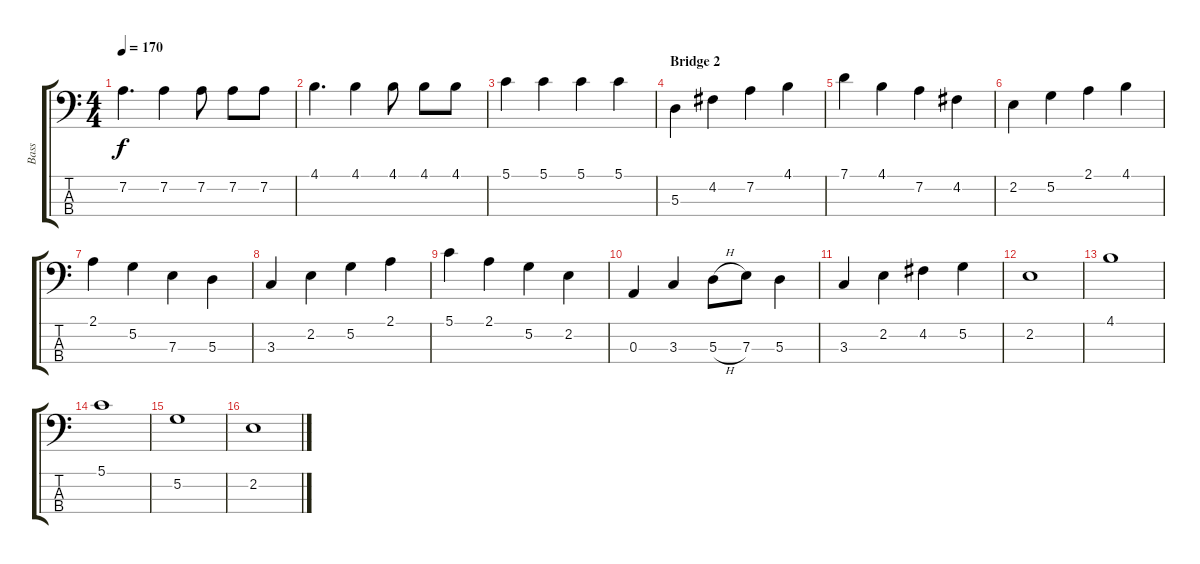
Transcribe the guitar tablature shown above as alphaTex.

\track ("Bass" "Bass") {instrument electricbassfinger}
\staff {score tabs}
\tuning (G2 D2 A1 E1) {hide}
\ts (4 4)
\tempo 170
\clef f4
\ks c
7.2.4{d dy f} 7.2.4 7.2.8 7.2.8 7.2.8 |
4.1.4{d} 4.1.4 4.1.8 4.1.8 4.1.8 |
5.1.4 5.1.4 5.1.4 5.1.4 |
\section ("" "Bridge 2")
5.3.4 4.2.4 7.2.4 4.1.4 |
7.1.4 4.1.4 7.2.4 4.2.4 |
2.2.4 5.2.4 2.1.4 4.1.4 |
2.1.4 5.2.4 7.3.4 5.3.4 |
3.3.4 2.2.4 5.2.4 2.1.4 |
5.1.4 2.1.4 5.2.4 2.2.4 |
0.3.4 3.3.4 5.3{h}.8 7.3.8 5.3.4 |
3.3.4 2.2.4 4.2.4 5.2.4 |
2.2.1 |
4.1.1 |
5.1.1 |
5.2.1 |
2.2.1
